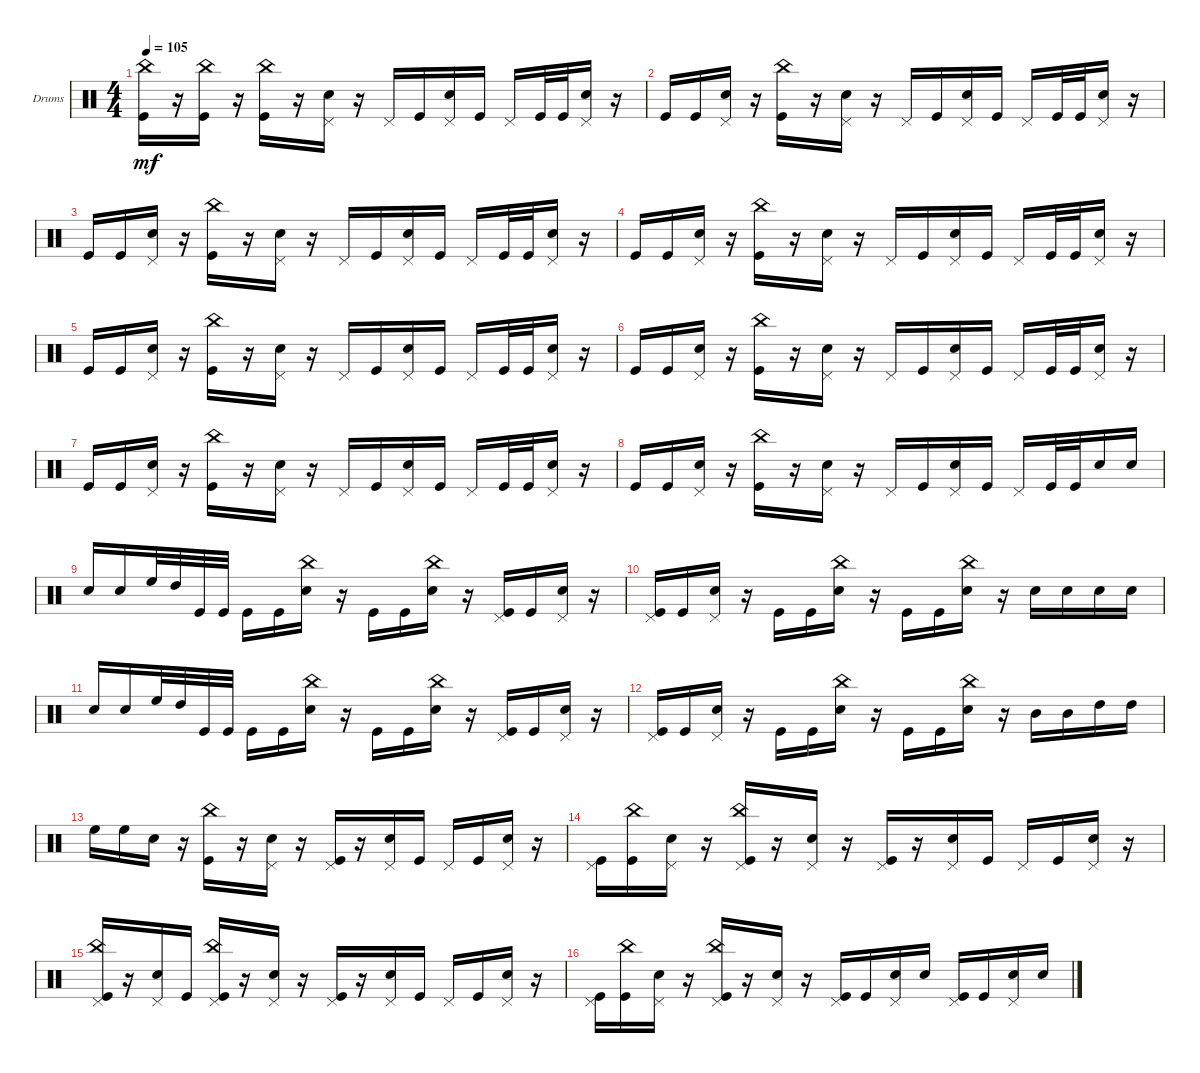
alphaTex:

\defaultSystemsLayout 4
\bracketExtendMode groupsimilarinstruments
\firstSystemTrackNameOrientation horizontal
\otherSystemsTrackNameOrientation horizontal
\track ("Drumkit" "Drums") {instrument percussion}
\staff {score}
\articulation defaults
\ts (4 4)
\tempo 105
\clef neutral
\ks c
("Kick (hit)" "China (hit)").16{dy mf} r.16 ("China (hit)" "Kick (hit)").16 r.16 ("China (hit)" "Kick (hit)").16 r.16 ("Snare (hit) 2" "Pedal Hi-Hat (hit)").16 r.16 "Pedal Hi-Hat (hit)".16 "Kick (hit)".16 ("Pedal Hi-Hat (hit)" "Snare (hit) 2").16 "Kick (hit)".16 "Pedal Hi-Hat (hit)".16 "Kick (hit)".32 "Kick (hit)".32 ("Pedal Hi-Hat (hit)" "Snare (hit) 2").16 r.16 |
"Kick (hit)".16 "Kick (hit)".16 ("Snare (hit) 2" "Pedal Hi-Hat (hit)").16 r.16 ("Kick (hit)" "China (hit)").16 r.16 ("Snare (hit) 2" "Pedal Hi-Hat (hit)").16 r.16 "Pedal Hi-Hat (hit)".16 "Kick (hit)".16 ("Pedal Hi-Hat (hit)" "Snare (hit) 2").16 "Kick (hit)".16 "Pedal Hi-Hat (hit)".16 "Kick (hit)".32 "Kick (hit)".32 ("Pedal Hi-Hat (hit)" "Snare (hit) 2").16 r.16 |
"Kick (hit)".16 "Kick (hit)".16 ("Snare (hit) 2" "Pedal Hi-Hat (hit)").16 r.16 ("Kick (hit)" "China (hit)").16 r.16 ("Snare (hit) 2" "Pedal Hi-Hat (hit)").16 r.16 "Pedal Hi-Hat (hit)".16 "Kick (hit)".16 ("Pedal Hi-Hat (hit)" "Snare (hit) 2").16 "Kick (hit)".16 "Pedal Hi-Hat (hit)".16 "Kick (hit)".32 "Kick (hit)".32 ("Pedal Hi-Hat (hit)" "Snare (hit) 2").16 r.16 |
"Kick (hit)".16 "Kick (hit)".16 ("Snare (hit) 2" "Pedal Hi-Hat (hit)").16 r.16 ("Kick (hit)" "China (hit)").16 r.16 ("Snare (hit) 2" "Pedal Hi-Hat (hit)").16 r.16 "Pedal Hi-Hat (hit)".16 "Kick (hit)".16 ("Pedal Hi-Hat (hit)" "Snare (hit) 2").16 "Kick (hit)".16 "Pedal Hi-Hat (hit)".16 "Kick (hit)".32 "Kick (hit)".32 ("Pedal Hi-Hat (hit)" "Snare (hit) 2").16 r.16 |
"Kick (hit)".16 "Kick (hit)".16 ("Snare (hit) 2" "Pedal Hi-Hat (hit)").16 r.16 ("Kick (hit)" "China (hit)").16 r.16 ("Snare (hit) 2" "Pedal Hi-Hat (hit)").16 r.16 "Pedal Hi-Hat (hit)".16 "Kick (hit)".16 ("Pedal Hi-Hat (hit)" "Snare (hit) 2").16 "Kick (hit)".16 "Pedal Hi-Hat (hit)".16 "Kick (hit)".32 "Kick (hit)".32 ("Pedal Hi-Hat (hit)" "Snare (hit) 2").16 r.16 |
"Kick (hit)".16 "Kick (hit)".16 ("Snare (hit) 2" "Pedal Hi-Hat (hit)").16 r.16 ("Kick (hit)" "China (hit)").16 r.16 ("Snare (hit) 2" "Pedal Hi-Hat (hit)").16 r.16 "Pedal Hi-Hat (hit)".16 "Kick (hit)".16 ("Pedal Hi-Hat (hit)" "Snare (hit) 2").16 "Kick (hit)".16 "Pedal Hi-Hat (hit)".16 "Kick (hit)".32 "Kick (hit)".32 ("Pedal Hi-Hat (hit)" "Snare (hit) 2").16 r.16 |
"Kick (hit)".16 "Kick (hit)".16 ("Snare (hit) 2" "Pedal Hi-Hat (hit)").16 r.16 ("Kick (hit)" "China (hit)").16 r.16 ("Snare (hit) 2" "Pedal Hi-Hat (hit)").16 r.16 "Pedal Hi-Hat (hit)".16 "Kick (hit)".16 ("Pedal Hi-Hat (hit)" "Snare (hit) 2").16 "Kick (hit)".16 "Pedal Hi-Hat (hit)".16 "Kick (hit)".32 "Kick (hit)".32 ("Pedal Hi-Hat (hit)" "Snare (hit) 2").16 r.16 |
"Kick (hit)".16 "Kick (hit)".16 ("Snare (hit) 2" "Pedal Hi-Hat (hit)").16 r.16 ("Kick (hit)" "China (hit)").16 r.16 ("Snare (hit) 2" "Pedal Hi-Hat (hit)").16 r.16 "Pedal Hi-Hat (hit)".16 "Kick (hit)".16 ("Pedal Hi-Hat (hit)" "Snare (hit) 2").16 "Kick (hit)".16 "Pedal Hi-Hat (hit)".16 "Kick (hit)".32 "Kick (hit)".32 "Snare (hit) 2".16 "Snare (hit) 2".16 |
"Snare (hit) 2".16 "Snare (hit) 2".16 "High Floor Tom (hit)".32 "High Tom (hit)".32 "Kick (hit)".32 "Kick (hit)".32 "Kick (hit)".16 "Kick (hit)".16 ("Snare (hit) 2" "China (hit)").16 r.16 "Kick (hit)".16 "Kick (hit)".16 ("Snare (hit) 2" "China (hit)").16 r.16 ("Kick (hit)" "Pedal Hi-Hat (hit)").16 "Kick (hit)".16 ("Pedal Hi-Hat (hit)" "Snare (hit) 2").16 r.16 |
("Kick (hit)" "Pedal Hi-Hat (hit)").16 "Kick (hit)".16 ("Snare (hit) 2" "Pedal Hi-Hat (hit)").16 r.16 "Kick (hit)".16 "Kick (hit)".16 ("Snare (hit) 2" "China (hit)").16 r.16 "Kick (hit)".16 "Kick (hit)".16 ("Snare (hit) 2" "China (hit)").16 r.16 "Snare (hit) 2".16 "Snare (hit) 2".16 "Snare (hit) 2".16 "Snare (hit) 2".16 |
"Snare (hit) 2".16 "Snare (hit) 2".16 "High Floor Tom (hit)".32 "High Tom (hit)".32 "Kick (hit)".32 "Kick (hit)".32 "Kick (hit)".16 "Kick (hit)".16 ("Snare (hit) 2" "China (hit)").16 r.16 "Kick (hit)".16 "Kick (hit)".16 ("Snare (hit) 2" "China (hit)").16 r.16 ("Kick (hit)" "Pedal Hi-Hat (hit)").16 "Kick (hit)".16 ("Snare (hit) 2" "Pedal Hi-Hat (hit)").16 r.16 |
("Pedal Hi-Hat (hit)" "Kick (hit)").16 "Kick (hit)".16 ("Pedal Hi-Hat (hit)" "Snare (hit) 2").16 r.16 "Kick (hit)".16 "Kick (hit)".16 ("Snare (hit) 2" "China (hit)").16 r.16 "Kick (hit)".16 "Kick (hit)".16 ("Snare (hit) 2" "China (hit)").16 r.16 "Mid Tom (hit)".16 "Mid Tom (hit)".16 "High Tom (hit)".16 "High Tom (hit)".16 |
"High Floor Tom (hit)".16 "High Floor Tom (hit)".16 "Snare (hit) 2".16 r.16 ("Kick (hit)" "China (hit)").16 r.16 ("Pedal Hi-Hat (hit)" "Snare (hit) 2").16 r.16 ("Pedal Hi-Hat (hit)" "Kick (hit)").16 r.16 ("Pedal Hi-Hat (hit)" "Snare (hit) 2").16 "Kick (hit)".16 "Pedal Hi-Hat (hit)".16 "Kick (hit)".16 ("Pedal Hi-Hat (hit)" "Snare (hit) 2").16 r.16 |
("Kick (hit)" "Pedal Hi-Hat (hit)").16 ("Kick (hit)" "China (hit)").16 ("Snare (hit) 2" "Pedal Hi-Hat (hit)").16 r.16 ("Kick (hit)" "Pedal Hi-Hat (hit)" "China (hit)").16 r.16 ("Pedal Hi-Hat (hit)" "Snare (hit) 2").16 r.16 ("Kick (hit)" "Pedal Hi-Hat (hit)").16 r.16 ("Snare (hit) 2" "Pedal Hi-Hat (hit)").16 "Kick (hit)".16 "Pedal Hi-Hat (hit)".16 "Kick (hit)".16 ("Pedal Hi-Hat (hit)" "Snare (hit) 2").16 r.16 |
("Kick (hit)" "China (hit)" "Pedal Hi-Hat (hit)").16 r.16 ("Pedal Hi-Hat (hit)" "Snare (hit) 2").16 "Kick (hit)".16 ("Pedal Hi-Hat (hit)" "Kick (hit)" "China (hit)").16 r.16 ("Pedal Hi-Hat (hit)" "Snare (hit) 2").16 r.16 ("Pedal Hi-Hat (hit)" "Kick (hit)").16 r.16 ("Pedal Hi-Hat (hit)" "Snare (hit) 2").16 "Kick (hit)".16 "Pedal Hi-Hat (hit)".16 "Kick (hit)".16 ("Pedal Hi-Hat (hit)" "Snare (hit) 2").16 r.16 |
("Kick (hit)" "Pedal Hi-Hat (hit)").16 ("Kick (hit)" "China (hit)").16 ("Pedal Hi-Hat (hit)" "Snare (hit) 2").16 r.16 ("Pedal Hi-Hat (hit)" "Kick (hit)" "China (hit)").16 r.16 ("Snare (hit) 2" "Pedal Hi-Hat (hit)").16 r.16 ("Kick (hit)" "Pedal Hi-Hat (hit)").16 "Kick (hit)".16 ("Snare (hit) 2" "Pedal Hi-Hat (hit)").16 "Snare (hit) 2".16 ("Kick (hit)" "Pedal Hi-Hat (hit)").16 "Kick (hit)".16 ("Pedal Hi-Hat (hit)" "Snare (hit) 2").16 "Snare (hit) 2".16
